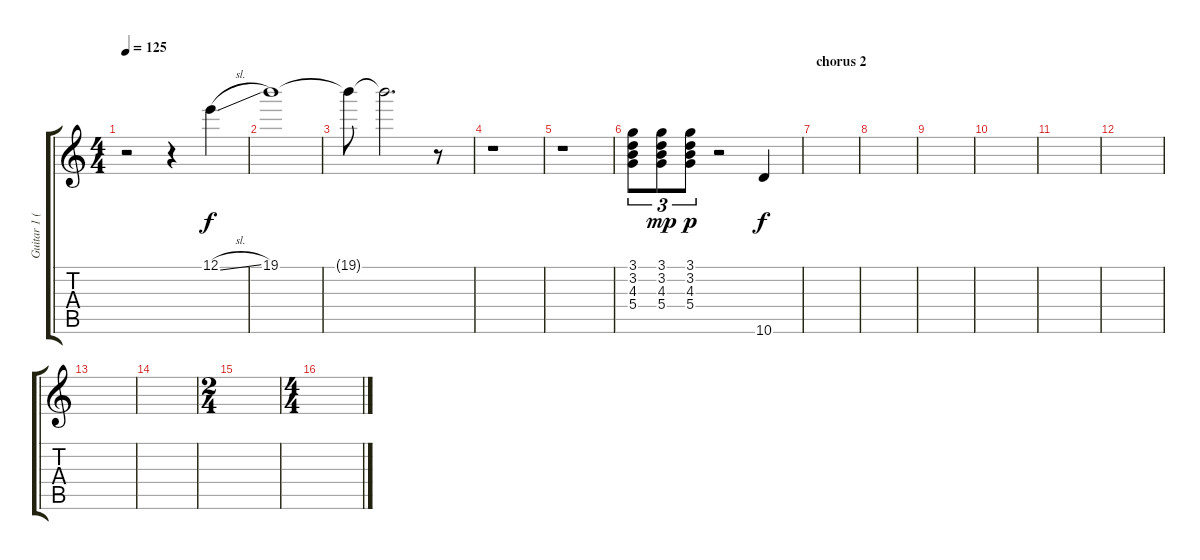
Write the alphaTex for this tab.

\track ("Guitar 1 (Barrett)" "Guitar 1 (") {instrument distortionguitar}
\staff {score tabs}
\tuning (E4 B3 G3 D3 A2 E2) {hide}
\ts (4 4)
\tempo 125
\clef g2
\ks c
r.2{dy ppp} r.4 12.1{sl}.4{dy f} |
19.1.1 |
19.1{t}.8 19.1{t}.2{d} r.8 |
r.1 |
r.1 |
(3.1 3.2 4.3 5.4).8{tu (3 2)} (3.1 3.2 4.3 5.4).8{tu (3 2) dy mp} (3.1 3.2 4.3 5.4).8{tu (3 2) dy p} r.2 10.6.4{dy f} |
\section ("" "chorus 2")
|
|
|
|
|
|
|
|
\ts (2 4)
|
\ts (4 4)
